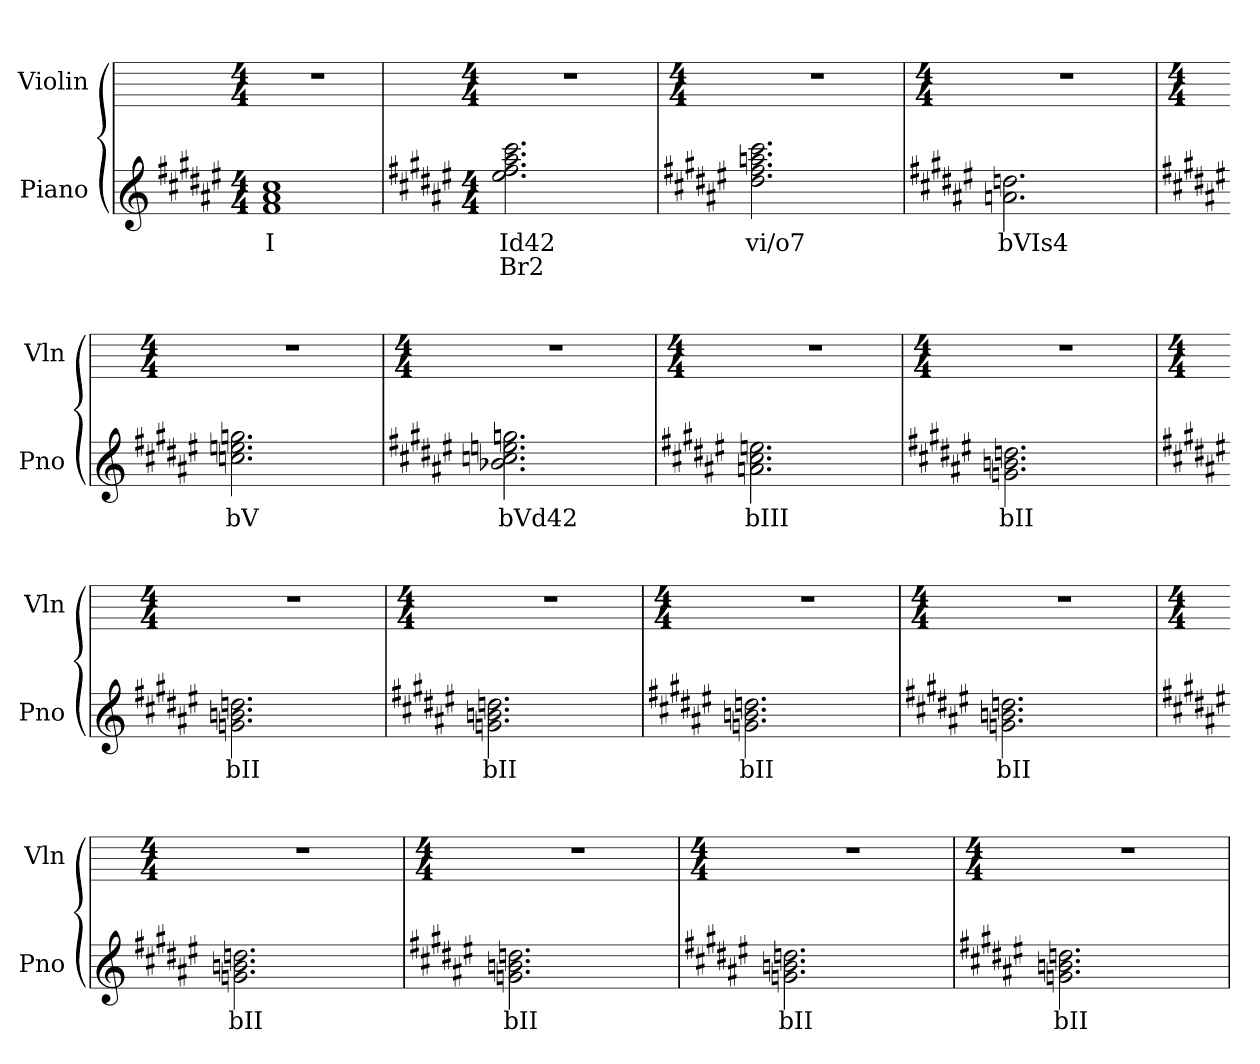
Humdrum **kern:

**kern	**text	**text	**kern
*part2	*part2	*part2	*part1
*staff2	*staff2	*staff2	*staff1
*I"Piano	*	*	*I"Violin
*I'Pno	*	*	*I'Vln
*k[f#c#g#d#a#e#]	*	*	*
*F#:	*	*	*
*M4/4	*	*	*M4/4
=	=	=	=
1f# 1a# 1cc#	I	.	1r
=	=	=	=
*k[f#c#g#d#a#e#]	*	*	*
*F#:	*	*	*
*M4/4	*	*	*M4/4
2.ee# 2.ff# 2.aa# 2.ccc#	Id42	Br2	1r
4ryy	.	.	.
=	=	=	=
*k[f#c#g#d#a#e#]	*	*	*
*F#:	*	*	*
*	*	*	*M4/4
2.dd# 2.ff# 2.aan 2.ccc#	vi/o7	.	1r
4ryy	.	.	.
=	=	=	=
*k[f#c#g#d#a#e#]	*	*	*
*F#:	*	*	*
*	*	*	*M4/4
2.an 2.ddn	bVIs4	.	1r
4ryy	.	.	.
=	=	=	=
*k[f#c#g#d#a#e#]	*	*	*
*F#:	*	*	*
*	*	*	*M4/4
2.ccn 2.een 2.ggn	bV	.	1r
4ryy	.	.	.
=	=	=	=
*k[f#c#g#d#a#e#]	*	*	*
*F#:	*	*	*
*	*	*	*M4/4
2.b-X 2.ccn 2.een 2.ggn	bVd42	.	1r
4ryy	.	.	.
=	=	=	=
*k[f#c#g#d#a#e#]	*	*	*
*F#:	*	*	*
*	*	*	*M4/4
2.an 2.cc# 2.een	bIII	.	1r
4ryy	.	.	.
=	=	=	=
*k[f#c#g#d#a#e#]	*	*	*
*F#:	*	*	*
*	*	*	*M4/4
2.gn 2.bn 2.ddn	bII	.	1r
4ryy	.	.	.
=	=	=	=
*k[f#c#g#d#a#e#]	*	*	*
*F#:	*	*	*
*	*	*	*M4/4
2.gn 2.bn 2.ddn	bII	.	1r
4ryy	.	.	.
=	=	=	=
*k[f#c#g#d#a#e#]	*	*	*
*F#:	*	*	*
*	*	*	*M4/4
2.gn 2.bn 2.ddn	bII	.	1r
4ryy	.	.	.
=	=	=	=
*k[f#c#g#d#a#e#]	*	*	*
*F#:	*	*	*
*	*	*	*M4/4
2.gn 2.bn 2.ddn	bII	.	1r
4ryy	.	.	.
=	=	=	=
*k[f#c#g#d#a#e#]	*	*	*
*F#:	*	*	*
*	*	*	*M4/4
2.gn 2.bn 2.ddn	bII	.	1r
4ryy	.	.	.
=	=	=	=
*k[f#c#g#d#a#e#]	*	*	*
*F#:	*	*	*
*	*	*	*M4/4
2.gn 2.bn 2.ddn	bII	.	1r
4ryy	.	.	.
=	=	=	=
*k[f#c#g#d#a#e#]	*	*	*
*F#:	*	*	*
*	*	*	*M4/4
2.gn 2.bn 2.ddn	bII	.	1r
4ryy	.	.	.
=	=	=	=
*k[f#c#g#d#a#e#]	*	*	*
*F#:	*	*	*
*	*	*	*M4/4
2.gn 2.bn 2.ddn	bII	.	1r
4ryy	.	.	.
=	=	=	=
*k[f#c#g#d#a#e#]	*	*	*
*F#:	*	*	*
*	*	*	*M4/4
2.gn 2.bn 2.ddn	bII	.	1r
4ryy	.	.	.
=	=	=	=
*-	*-	*-	*-
